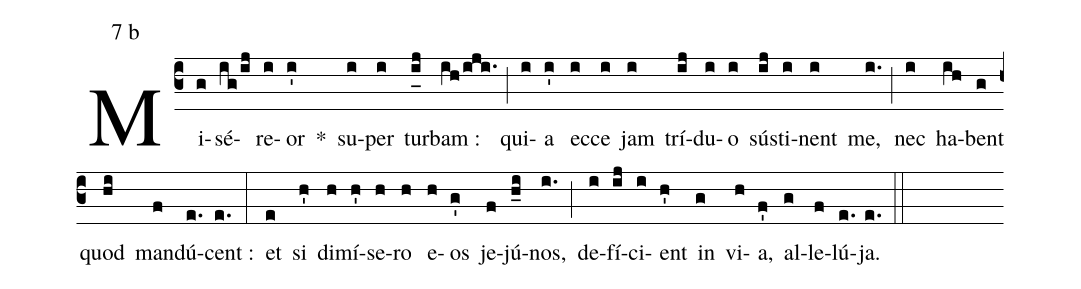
mode:7 b;
%%
(c3) Mi(g)sé(ig/ij)re(i)or(i') *() su(i)per(i) tur(i_[uh:l]j)bam :(ih/iji.) (;) qui(i)a(i') ec(i)ce(i) jam(i) trí(ij)du(i)o(i) sús(ij)ti(i)nent(i) me,(i.) (;) nec(i) ha(ih)bent(g) quod(hi) man(f)dú(e.)cent :(e.) (:) et(e) si(h') di(h)mí(h')se(h)ro(h) e(h)os(g') je(f)jú(h_i)nos,(i.) (;) de(i)fí(ij)ci(i)ent(h') in(g) vi(h)a,(f') al(g)le(f)lú(e.)ja.(e.) (::)
